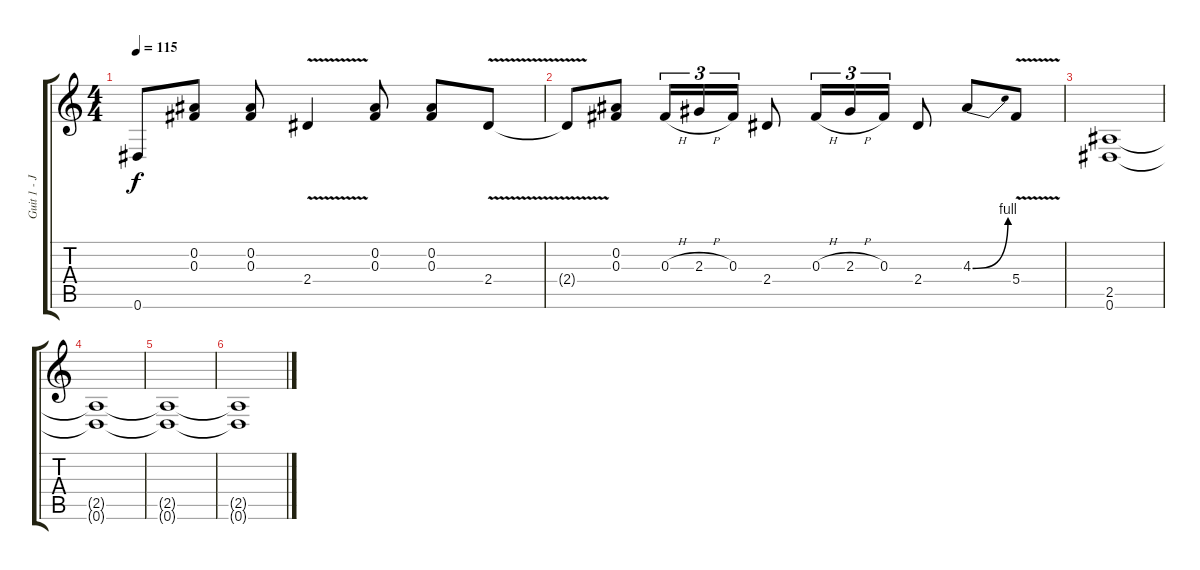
\track ("Guit 1 - James Hetfield?" "Guit 1 - J") {instrument distortionguitar}
\staff {score tabs}
\tuning (Eb4 Bb3 Gb3 Db3 Ab2 Eb2) {hide}
\ts (4 4)
\tempo 115
\clef g2
\ks c
0.6.8{dy f} (0.2 0.3).8 (0.2 0.3).8 2.4{v}.4 (0.2 0.3).8 (0.2 0.3).8 2.4{v}.8 |
2.4{t}.8 (0.2 0.3).8 0.3{h}.16{tu (3 2)} 2.3{h}.16{tu (3 2)} 0.3.16{tu (3 2)} 2.4.8 0.3{h}.16{tu (3 2)} 2.3{h}.16{tu (3 2)} 0.3.16{tu (3 2)} 2.4.8 4.3{be (bend 0 0 60 4)}.8 5.4{v}.8 |
(2.5 0.6).1 |
(2.5{t} 0.6{t}).1 |
(2.5{t} 0.6{t}).1 |
(2.5{t} 0.6{t}).1
